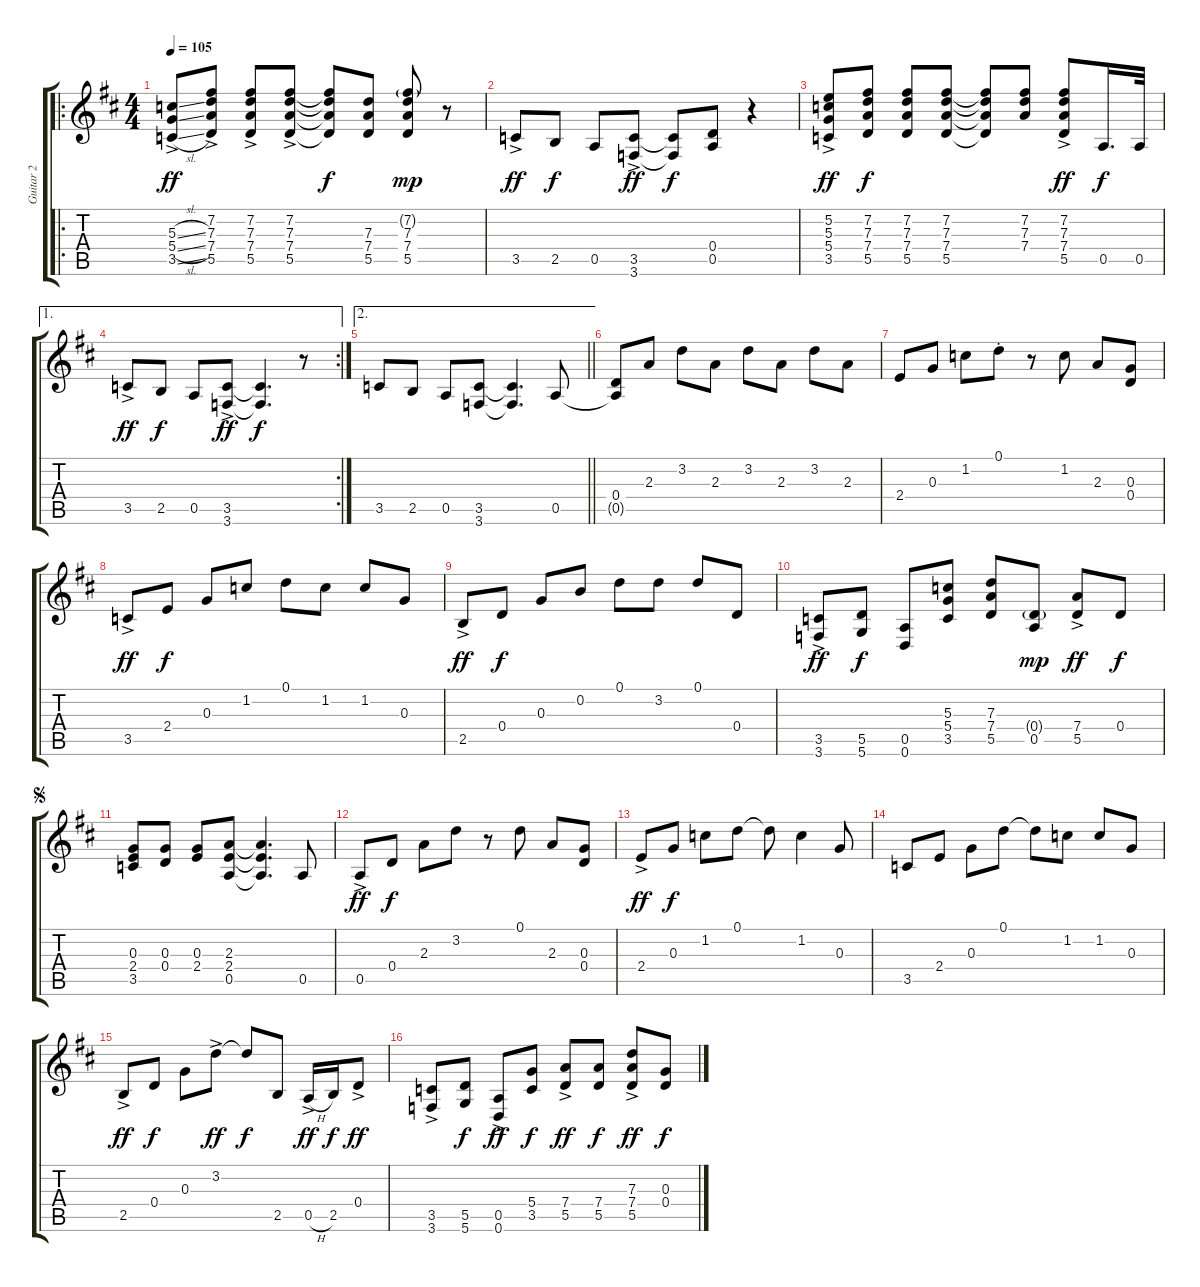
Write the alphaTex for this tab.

\track ("Guitar 2" "Guitar 2") {instrument overdrivenguitar}
\staff {score tabs}
\tuning (D4 B3 G3 D3 A2 D2) {hide}
\ro
\ts (4 4)
\tempo 105
\clef g2
\ks d
(5.3{sl ac} 5.4{sl ac} 3.5{sl ac}).8{dy ff instrument overdrivenguitar} (7.2{ac} 7.3{ac} 7.4{ac} 5.5{ac}).8 (7.2{ac} 7.3{ac} 7.4{ac} 5.5{ac}).8 (7.2{ac} 7.3{ac} 7.4{ac} 5.5{ac}).8 (7.2{t} 7.3{t} 7.4{t} 5.5{t}).8{dy f} (7.3 7.4 5.5).8 (7.2{g} 7.3 7.4 5.5).8{dy mp} r.8 |
3.5{ac}.8{dy ff} 2.5.8{dy f} 0.5.8 (3.5{ac} 3.6{ac}).8{dy ff} (3.5{t} 3.6{t}).8{dy f} (0.4 0.5).8 r.4 |
(5.2{ac} 5.3{ac} 5.4{ac} 3.5{ac}).8{dy ff} (7.2 7.3 7.4 5.5).8{dy f} (7.2 7.3 7.4 5.5).8 (7.2 7.3 7.4 5.5).8 (7.2{t} 7.3{t} 7.4{t} 5.5{t}).8 (7.2 7.3 7.4).8 (7.2{ac} 7.3{ac} 7.4{ac} 5.5{ac}).8{dy ff} 0.5.16{d dy f} 0.5.32 |
\ae 1
\rc 2
3.5{ac}.8{dy ff} 2.5.8{dy f} 0.5.8 (3.5{ac} 3.6{ac}).8{dy ff} (3.5{t} 3.6{t}).4{d dy f} r.8 |
\ae 2
\barLineRight lightlight
3.5.8 2.5.8 0.5.8 (3.5 3.6).8 (3.5{t} 3.6{t}).4{d} 0.5.8 |
(0.4 0.5{t}).8 2.3.8 3.2.8 2.3.8 3.2.8 2.3.8 3.2.8 2.3.8 |
2.4.8 0.3.8 1.2.8 0.1{st}.8 r.8 1.2.8 2.3.8 (0.3 0.4).8 |
3.5{ac}.8{dy ff} 2.4.8{dy f} 0.3.8 1.2.8 0.1.8 1.2.8 1.2.8 0.3.8 |
2.5{ac}.8{dy ff} 0.4.8{dy f} 0.3.8 0.2.8 0.1.8 3.2.8 0.1.8 0.4.8 |
(3.5{ac} 3.6{ac}).8{dy ff} (5.5 5.6).8{dy f} (0.5 0.6).8 (5.3 5.4 3.5).8 (7.3 7.4 5.5).8 (0.4{g} 0.5).8{dy mp} (7.4{ac} 5.5{ac}).8{dy ff} 0.4.8{dy f} |
\jump segno
(0.3 2.4 3.5).8 (0.3 0.4).8 (0.3 2.4).8 (2.3 2.4 0.5).8 (2.3{t} 2.4{t} 0.5{t}).4{d} 0.5.8 |
0.5{ac}.8{dy ff} 0.4.8{dy f} 2.3.8 3.2.8 r.8 0.1.8 2.3.8 (0.3 0.4).8 |
2.4{ac}.8{dy ff} 0.3.8{dy f} 1.2.8 0.1.8 0.1{t}.8 1.2.4 0.3.8 |
3.5.8 2.4.8 0.3.8 0.1.8 0.1{t}.8 1.2.8 1.2.8 0.3.8 |
2.5{ac}.8{dy ff} 0.4.8{dy f} 0.3.8 3.2{ac}.8{dy ff} 3.2{t}.8{dy f} 2.5.8 0.5{h ac}.16{dy ff} 2.5.16{dy f} 0.4{ac}.8{dy ff} |
(3.5{ac} 3.6{ac}).8 (5.5 5.6).8{dy f} (0.5{ac} 0.6{ac}).8{dy ff} (5.4 3.5).8{dy f} (7.4{ac} 5.5{ac}).8{dy ff} (7.4 5.5).8{dy f} (7.3{ac} 7.4{ac} 5.5{ac}).8{dy ff} (0.3 0.4).8{dy f}
